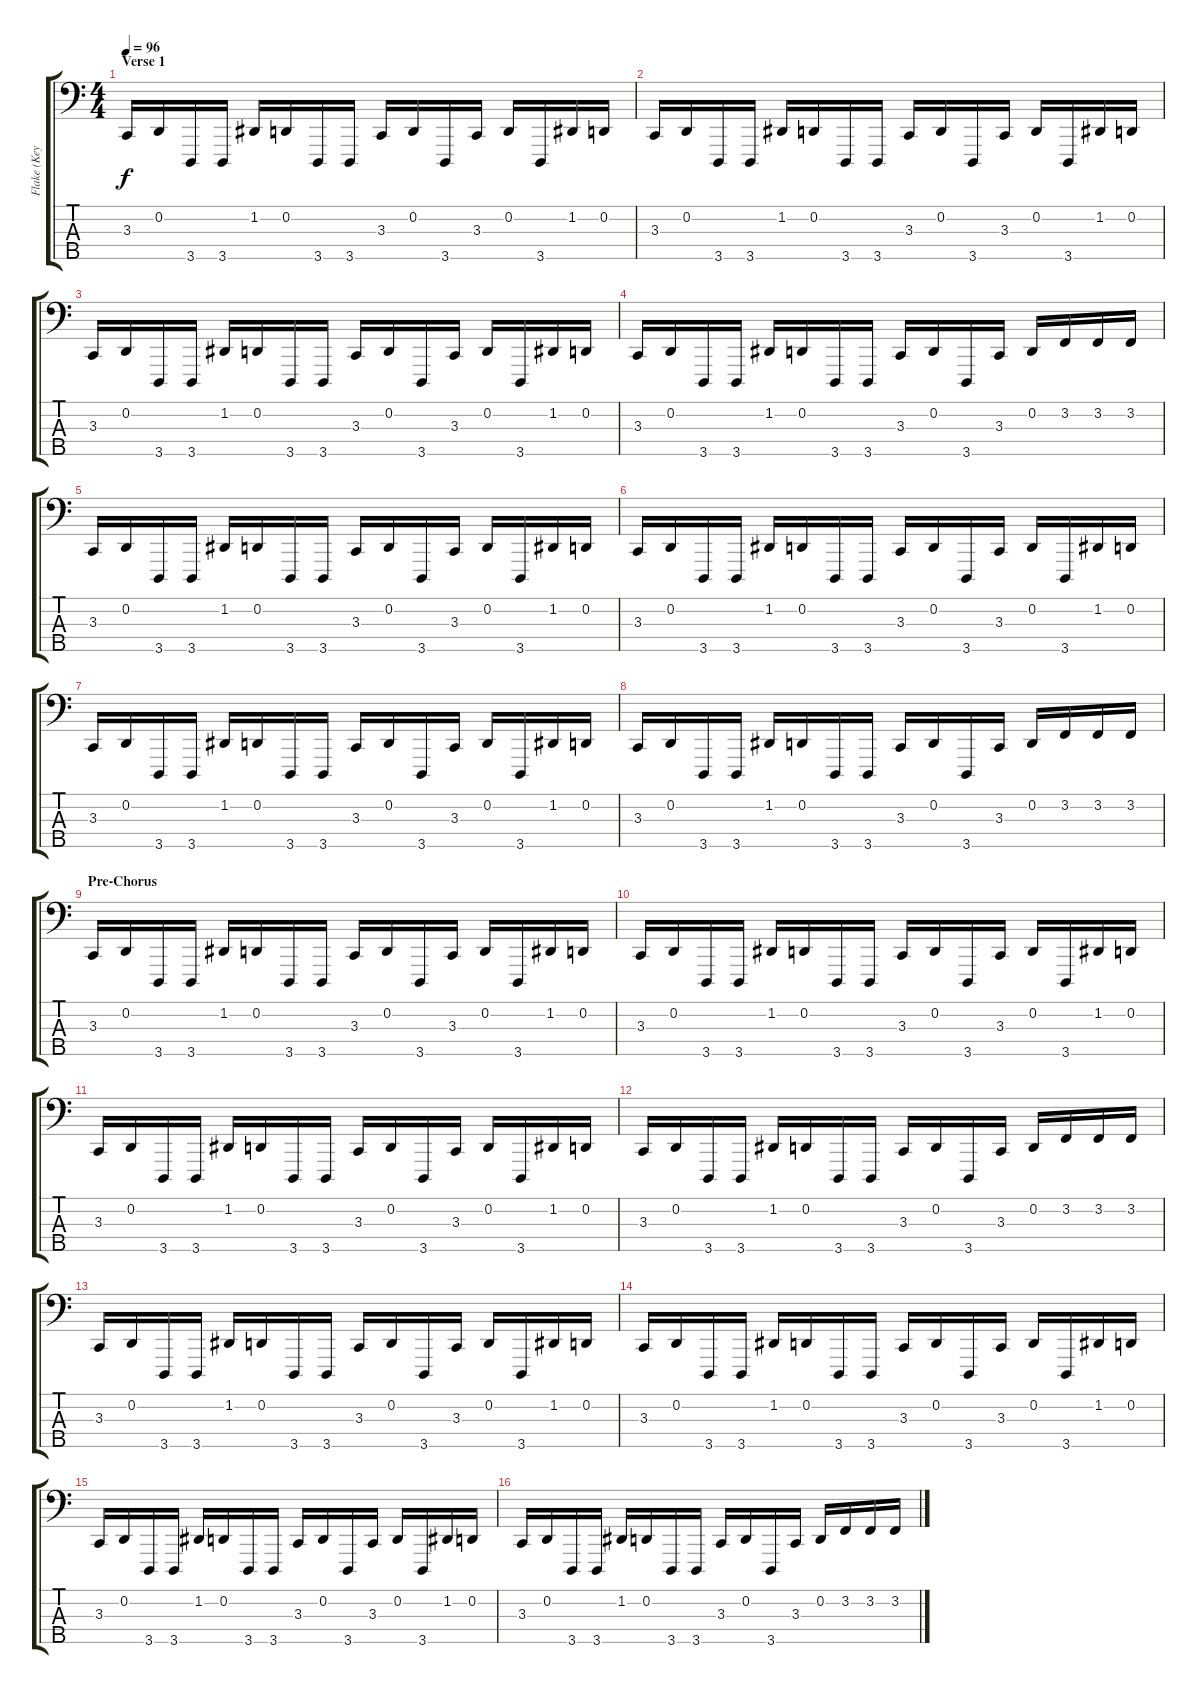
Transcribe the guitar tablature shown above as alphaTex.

\track ("Flake (Keyboard 1)" "Flake (Key") {instrument lead8bassandlead}
\staff {score tabs}
\tuning (G2 D2 A1 E1 B0) {hide}
\ts (4 4)
\section ("" "Verse 1")
\tempo 96
\clef f4
\ks c
3.3.16{dy f} 0.2.16 3.5.16 3.5.16 1.2.16 0.2.16 3.5.16 3.5.16 3.3.16 0.2.16 3.5.16 3.3.16 0.2.16 3.5.16 1.2.16 0.2.16 |
3.3.16 0.2.16 3.5.16 3.5.16 1.2.16 0.2.16 3.5.16 3.5.16 3.3.16 0.2.16 3.5.16 3.3.16 0.2.16 3.5.16 1.2.16 0.2.16 |
3.3.16 0.2.16 3.5.16 3.5.16 1.2.16 0.2.16 3.5.16 3.5.16 3.3.16 0.2.16 3.5.16 3.3.16 0.2.16 3.5.16 1.2.16 0.2.16 |
3.3.16 0.2.16 3.5.16 3.5.16 1.2.16 0.2.16 3.5.16 3.5.16 3.3.16 0.2.16 3.5.16 3.3.16 0.2.16 3.2.16 3.2.16 3.2.16 |
3.3.16 0.2.16 3.5.16 3.5.16 1.2.16 0.2.16 3.5.16 3.5.16 3.3.16 0.2.16 3.5.16 3.3.16 0.2.16 3.5.16 1.2.16 0.2.16 |
3.3.16 0.2.16 3.5.16 3.5.16 1.2.16 0.2.16 3.5.16 3.5.16 3.3.16 0.2.16 3.5.16 3.3.16 0.2.16 3.5.16 1.2.16 0.2.16 |
3.3.16 0.2.16 3.5.16 3.5.16 1.2.16 0.2.16 3.5.16 3.5.16 3.3.16 0.2.16 3.5.16 3.3.16 0.2.16 3.5.16 1.2.16 0.2.16 |
3.3.16 0.2.16 3.5.16 3.5.16 1.2.16 0.2.16 3.5.16 3.5.16 3.3.16 0.2.16 3.5.16 3.3.16 0.2.16 3.2.16 3.2.16 3.2.16 |
\section ("" "Pre-Chorus")
3.3.16 0.2.16 3.5.16 3.5.16 1.2.16 0.2.16 3.5.16 3.5.16 3.3.16 0.2.16 3.5.16 3.3.16 0.2.16 3.5.16 1.2.16 0.2.16 |
3.3.16 0.2.16 3.5.16 3.5.16 1.2.16 0.2.16 3.5.16 3.5.16 3.3.16 0.2.16 3.5.16 3.3.16 0.2.16 3.5.16 1.2.16 0.2.16 |
3.3.16 0.2.16 3.5.16 3.5.16 1.2.16 0.2.16 3.5.16 3.5.16 3.3.16 0.2.16 3.5.16 3.3.16 0.2.16 3.5.16 1.2.16 0.2.16 |
3.3.16 0.2.16 3.5.16 3.5.16 1.2.16 0.2.16 3.5.16 3.5.16 3.3.16 0.2.16 3.5.16 3.3.16 0.2.16 3.2.16 3.2.16 3.2.16 |
3.3.16 0.2.16 3.5.16 3.5.16 1.2.16 0.2.16 3.5.16 3.5.16 3.3.16 0.2.16 3.5.16 3.3.16 0.2.16 3.5.16 1.2.16 0.2.16 |
3.3.16 0.2.16 3.5.16 3.5.16 1.2.16 0.2.16 3.5.16 3.5.16 3.3.16 0.2.16 3.5.16 3.3.16 0.2.16 3.5.16 1.2.16 0.2.16 |
3.3.16 0.2.16 3.5.16 3.5.16 1.2.16 0.2.16 3.5.16 3.5.16 3.3.16 0.2.16 3.5.16 3.3.16 0.2.16 3.5.16 1.2.16 0.2.16 |
3.3.16 0.2.16 3.5.16 3.5.16 1.2.16 0.2.16 3.5.16 3.5.16 3.3.16 0.2.16 3.5.16 3.3.16 0.2.16 3.2.16 3.2.16 3.2.16
